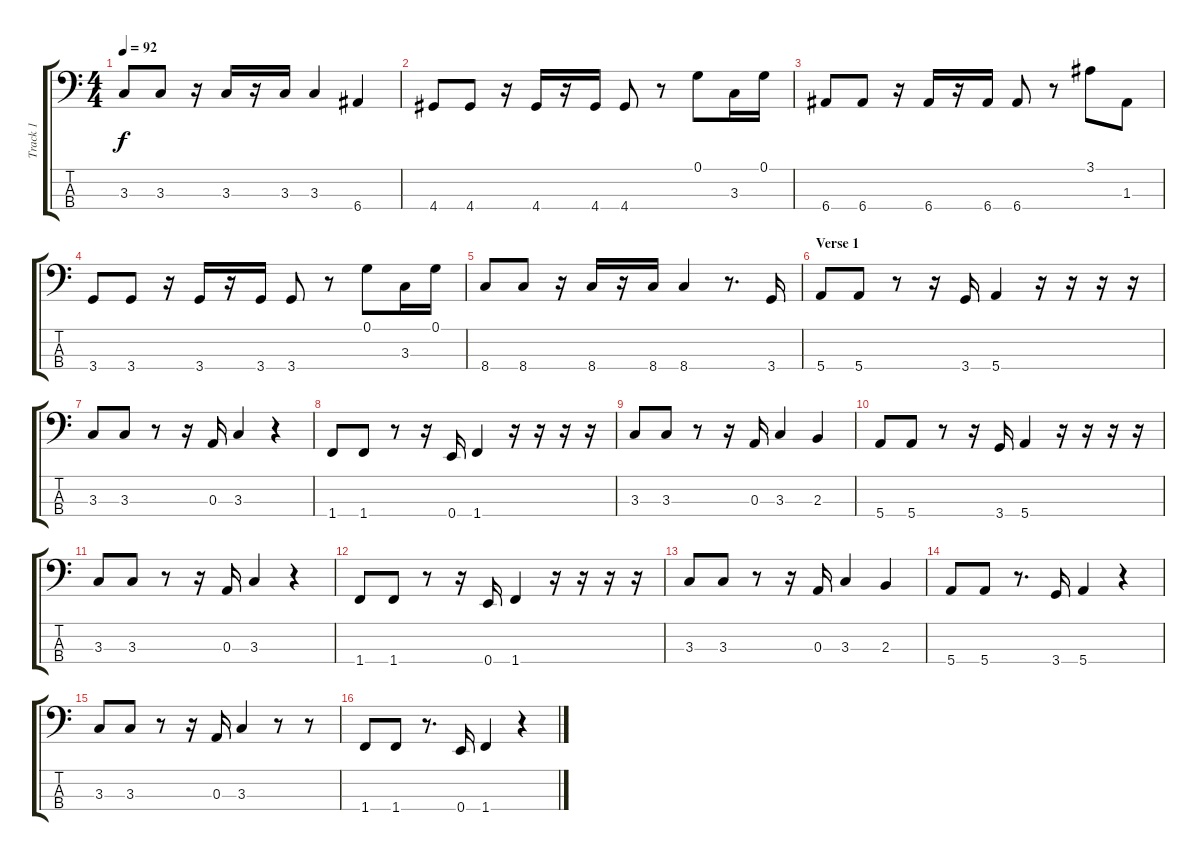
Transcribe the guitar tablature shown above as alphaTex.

\track ("Track 1" "Track 1") {instrument electricbassfinger}
\staff {score tabs}
\tuning (G2 D2 A1 E1) {hide}
\ts (4 4)
\tempo 92
\clef f4
\ks c
3.3.8{dy f} 3.3.8 r.16 3.3.16 r.16 3.3.16 3.3.4 6.4.4 |
4.4.8 4.4.8 r.16 4.4.16 r.16 4.4.16 4.4.8 r.8 0.1.8 3.3.16 0.1.16 |
6.4.8 6.4.8 r.16 6.4.16 r.16 6.4.16 6.4.8 r.8 3.1.8 1.3.8 |
3.4.8 3.4.8 r.16 3.4.16 r.16 3.4.16 3.4.8 r.8 0.1.8 3.3.16 0.1.16 |
8.4.8 8.4.8 r.16 8.4.16 r.16 8.4.16 8.4.4 r.8{d} 3.4.16 |
\section ("" "Verse 1")
5.4.8 5.4.8 r.8 r.16 3.4.16 5.4.4 r.16 r.16 r.16 r.16 |
3.3.8 3.3.8 r.8 r.16 0.3.16 3.3.4 r.4 |
1.4.8 1.4.8 r.8 r.16 0.4.16 1.4.4 r.16 r.16 r.16 r.16 |
3.3.8 3.3.8 r.8 r.16 0.3.16 3.3.4 2.3.4 |
5.4.8 5.4.8 r.8 r.16 3.4.16 5.4.4 r.16 r.16 r.16 r.16 |
3.3.8 3.3.8 r.8 r.16 0.3.16 3.3.4 r.4 |
1.4.8 1.4.8 r.8 r.16 0.4.16 1.4.4 r.16 r.16 r.16 r.16 |
3.3.8 3.3.8 r.8 r.16 0.3.16 3.3.4 2.3.4 |
5.4.8 5.4.8 r.8{d} 3.4.16 5.4.4 r.4 |
3.3.8 3.3.8 r.8 r.16 0.3.16 3.3.4 r.8 r.8 |
1.4.8 1.4.8 r.8{d} 0.4.16 1.4.4 r.4
